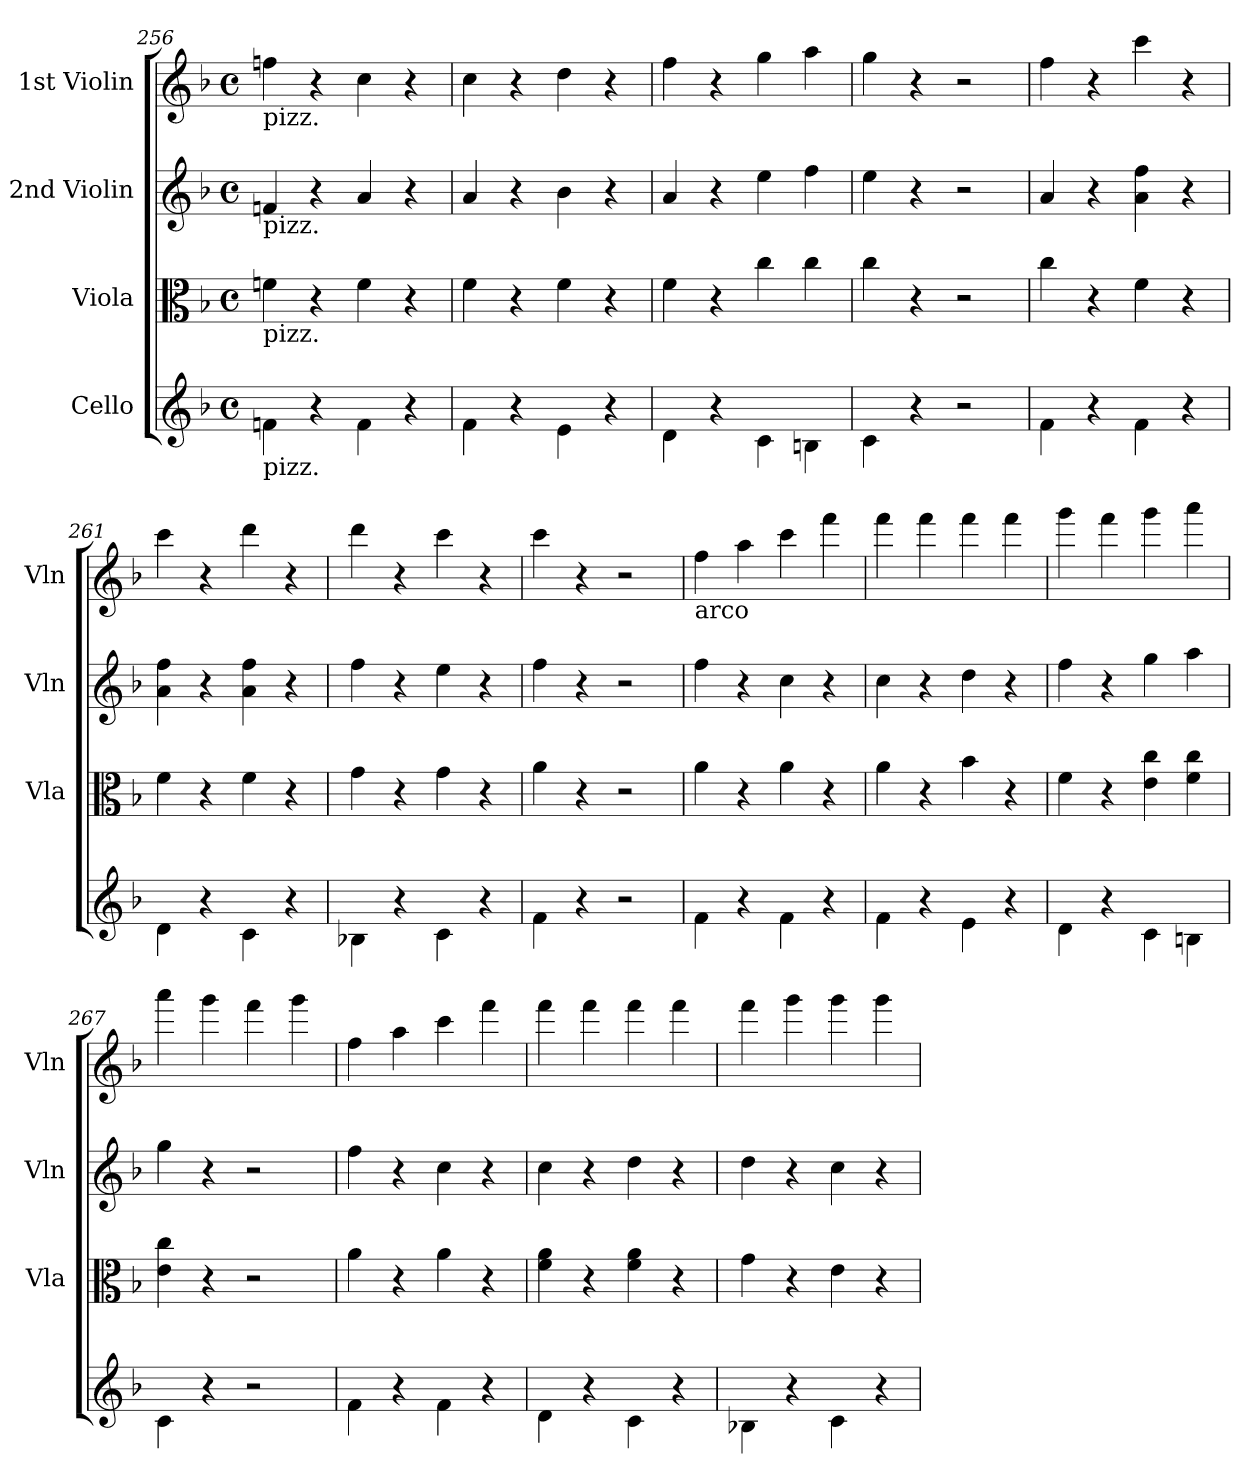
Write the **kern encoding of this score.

**kern	**kern	**kern	**kern
*part4	*part3	*part2	*part1
*staff4	*staff3	*staff2	*staff1
*I"Cello	*I"Viola	*I"2nd Violin	*I"1st Violin
*	*I'Vla	*I'Vln	*I'Vln
*clefG2	*clefC3	*clefG2	*clefG2
*k[b-]	*k[b-]	*k[b-]	*k[b-]
*F:	*F:	*F:	*F:
*M4/4	*M4/4	*M4/4	*M4/4
*met(c)	*met(c)	*met(c)	*met(c)
=256	=256	=256	=256
!	!	!	!LO:TX:b:t=pizz.
!	!	!LO:TX:b:t=pizz.	!
!	!LO:TX:b:t=pizz.	!	!
!LO:TX:b:t=pizz.	!	!	!
4fn\	4fn\	4fn/	4ffn\
4r	4r	4r	4r
4f\	4f\	4a/	4cc\
4r	4r	4r	4r
!!LO:PB:g=z
=257	=257	=257	=257
4f\	4f\	4a/	4cc\
4r	4r	4r	4r
4e\	4f\	4b-\	4dd\
4r	4r	4r	4r
=258	=258	=258	=258
4d\	4f\	4a/	4ff\
4r	4r	4r	4r
4c\	4cc\	4ee\	4gg\
4Bn\	4cc\	4ff\	4aa\
=259	=259	=259	=259
4c\	4cc\	4ee\	4gg\
4r	4r	4r	4r
2r	2r	2r	2r
=260	=260	=260	=260
4f\	4cc\	4a/	4ff\
4r	4r	4r	4r
4f\	4f\	4a\ 4ff\	4ccc\
4r	4r	4r	4r
=261	=261	=261	=261
4d\	4f\	4a\ 4ff\	4ccc\
4r	4r	4r	4r
4c\	4f\	4a\ 4ff\	4ddd\
4r	4r	4r	4r
=262	=262	=262	=262
4B-X\	4g\	4ff\	4ddd\
4r	4r	4r	4r
4c\	4g\	4ee\	4ccc\
4r	4r	4r	4r
!!LO:PB:g=z
=263	=263	=263	=263
4f\	4a\	4ff\	4ccc\
4r	4r	4r	4r
2r	2r	2r	2r
=264	=264	=264	=264
!	!	!	!LO:TX:b:t=arco
4f\	4a\	4ff\	4ff\
4r	4r	4r	4aa\
4f\	4a\	4cc\	4ccc\
4r	4r	4r	4fff\
=265	=265	=265	=265
4f\	4a\	4cc\	4fff\
4r	4r	4r	4fff\
4e\	4b-\	4dd\	4fff\
4r	4r	4r	4fff\
=266	=266	=266	=266
4d\	4f\	4ff\	4ggg\
4r	4r	4r	4fff\
4c\	4e\ 4cc\	4gg\	4ggg\
4Bn\	4f\ 4cc\	4aa\	4aaa\
=267	=267	=267	=267
4c\	4e\ 4cc\	4gg\	4aaa\
4r	4r	4r	4ggg\
2r	2r	2r	4fff\
.	.	.	4ggg\
=268	=268	=268	=268
4f\	4a\	4ff\	4ff\
4r	4r	4r	4aa\
4f\	4a\	4cc\	4ccc\
4r	4r	4r	4fff\
!!LO:LB:g=z
=269	=269	=269	=269
4d\	4f\ 4a\	4cc\	4fff\
4r	4r	4r	4fff\
4c\	4f\ 4a\	4dd\	4fff\
4r	4r	4r	4fff\
=270	=270	=270	=270
4B-X\	4g\	4dd\	4fff\
4r	4r	4r	4ggg\
4c\	4e\	4cc\	4ggg\
4r	4r	4r	4ggg\
=	=	=	=
*-	*-	*-	*-
